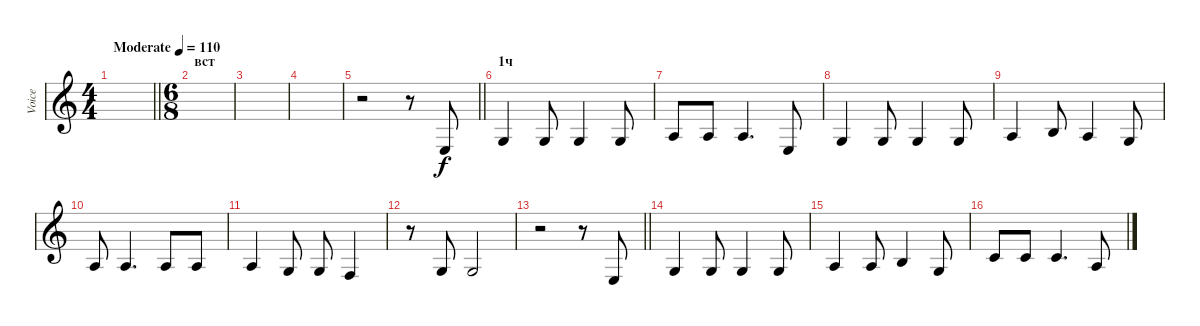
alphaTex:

\track ("Voice" "Voice") {instrument viola}
\staff {score}
\tuning (E4 B3 G3 D3 A2 E2) {hide}
\ts (4 4)
\tempo (110 "Moderate")
\clef g2
\barLineRight lightlight
\ks c
|
\ts (6 8)
\section ("" "вст")
|
|
|
\barLineRight lightlight
r.2 r.8 2.4.8 |
\section ("" "1ч")
0.3.4 0.3.8 0.3.4 0.3.8 |
2.3.8 2.3.8 2.3.4{d} 2.4.8 |
0.3.4 0.3.8 0.3.4 0.3.8 |
2.3.4 0.2.8 2.3.4 0.3.8 |
2.3.8 2.3.4{d} 2.3.8 2.3.8 |
2.3.4 0.3.8 0.3.8 3.4.4 |
r.8 0.3.8 0.3.2 |
\barLineRight lightlight
r.2 r.8 2.4.8 |
0.3.4 0.3.8 0.3.4 0.3.8 |
2.3.4 2.3.8 0.2.4 0.3.8 |
1.2.8 1.2.8 1.2.4{d} 2.3.8
